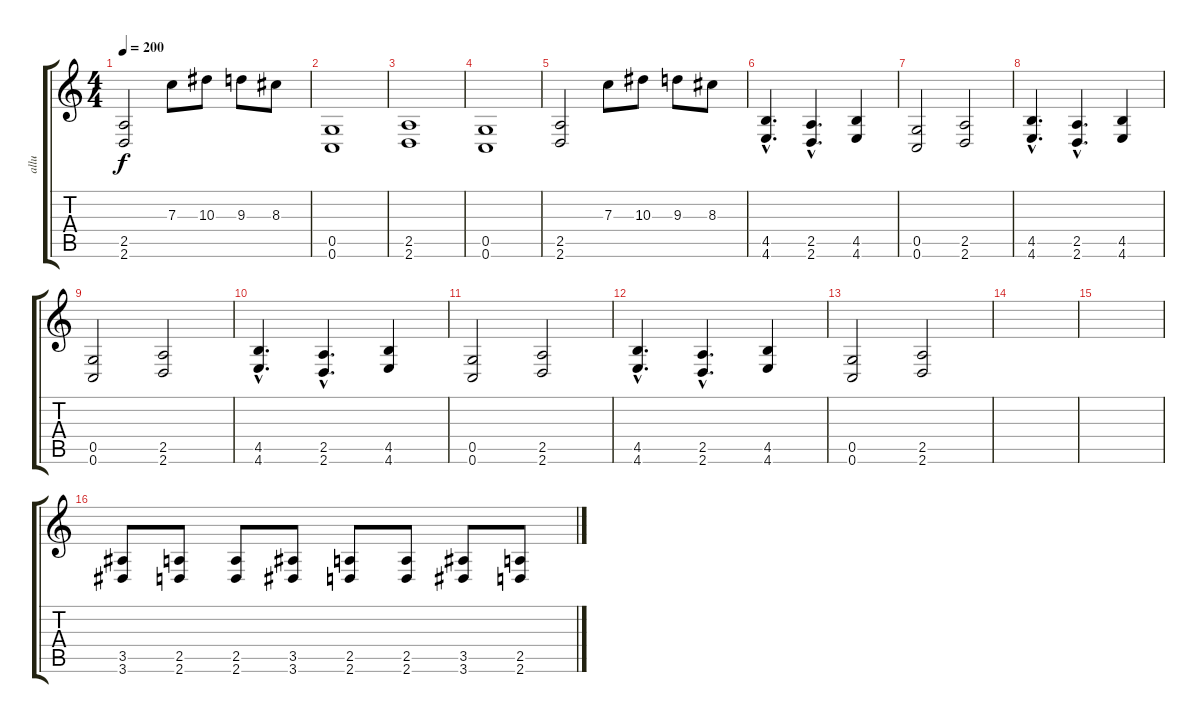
\track ("allu" "allu") {instrument distortionguitar}
\staff {score tabs}
\tuning (D4 A3 F3 C3 G2 C2) {hide}
\ts (4 4)
\tempo 200
\clef g2
\ks c
(2.5 2.6).2{dy f} 7.3.8 10.3.8 9.3.8 8.3.8 |
(0.5 0.6).1 |
(2.5 2.6).1 |
(0.5 0.6).1 |
(2.5 2.6).2 7.3.8 10.3.8 9.3.8 8.3.8 |
(4.5{hac} 4.6{hac}).4{d} (2.5{hac} 2.6{hac}).4{d} (4.5 4.6).4 |
(0.5 0.6).2 (2.5 2.6).2 |
(4.5{hac} 4.6{hac}).4{d} (2.5{hac} 2.6{hac}).4{d} (4.5 4.6).4 |
(0.5 0.6).2 (2.5 2.6).2 |
(4.5{hac} 4.6{hac}).4{d} (2.5{hac} 2.6{hac}).4{d} (4.5 4.6).4 |
(0.5 0.6).2 (2.5 2.6).2 |
(4.5{hac} 4.6{hac}).4{d} (2.5{hac} 2.6{hac}).4{d} (4.5 4.6).4 |
(0.5 0.6).2 (2.5 2.6).2 |
|
|
(3.5 3.6).8 (2.5 2.6).8 (2.5 2.6).8 (3.5 3.6).8 (2.5 2.6).8 (2.5 2.6).8 (3.5 3.6).8 (2.5 2.6).8
